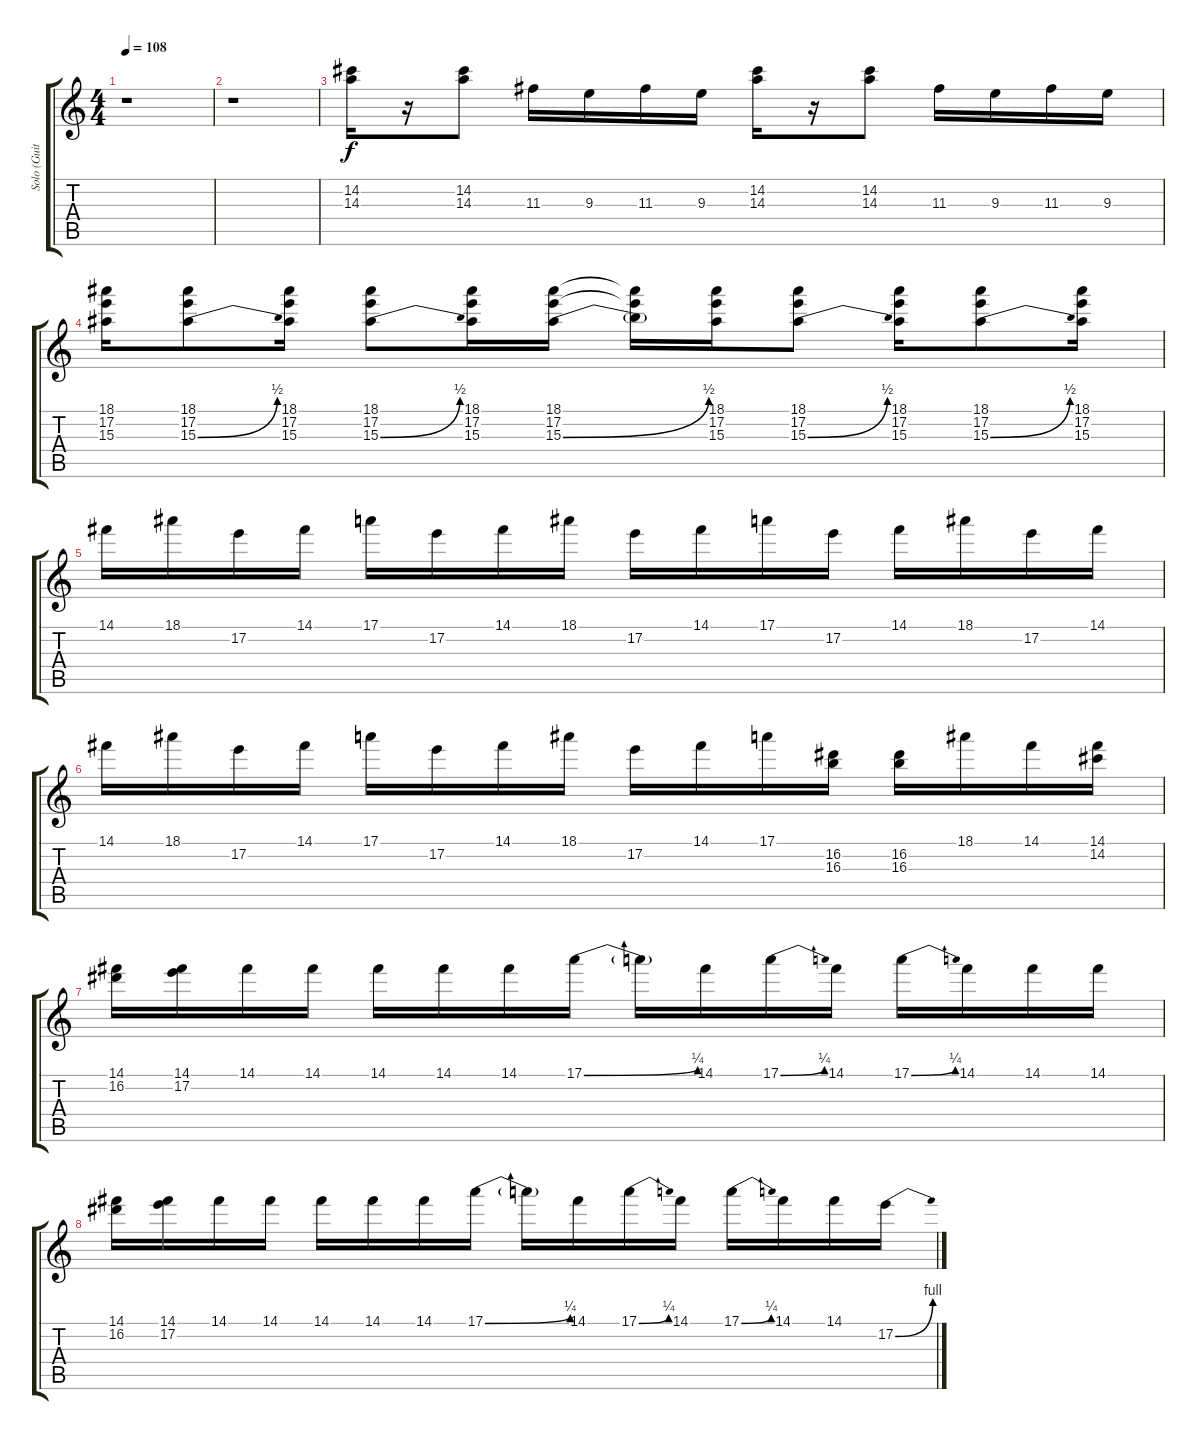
\track ("Solo (Guitar 2)" "Solo (Guit") {instrument overdrivenguitar}
\staff {score tabs}
\tuning (E4 B3 G3 D3 A2 E2) {hide}
\ts (4 4)
\tempo 108
\clef g2
\ks c
r.1{dy f} |
r.1 |
(14.2 14.3).16 r.16 (14.2 14.3).8 11.3.16 9.3.16 11.3.16 9.3.16 (14.2 14.3).16 r.16 (14.2 14.3).8 11.3.16 9.3.16 11.3.16 9.3.16 |
(18.1 17.2 15.3).16 (18.1 17.2 15.3{be (bend 0 0 60 2)}).8 (18.1 17.2 15.3).16 (18.1 17.2 15.3{be (bend 0 0 60 2)}).8 (18.1 17.2 15.3).16 (18.1 17.2 15.3{be (bend 0 0 60 2)}).16 (18.1{t} 17.2{t} 15.3{t}).16 (18.1 17.2 15.3).16 (18.1 17.2 15.3{be (bend 0 0 60 2)}).8 (18.1 17.2 15.3).16 (18.1 17.2 15.3{be (bend 0 0 60 2)}).8 (18.1 17.2 15.3).16 |
14.1.16 18.1.16 17.2.16 14.1.16 17.1.16 17.2.16 14.1.16 18.1.16 17.2.16 14.1.16 17.1.16 17.2.16 14.1.16 18.1.16 17.2.16 14.1.16 |
14.1.16 18.1.16 17.2.16 14.1.16 17.1.16 17.2.16 14.1.16 18.1.16 17.2.16 14.1.16 17.1.16 (16.2 16.3).16 (16.2 16.3).16 18.1.16 14.1.16 (14.1 14.2).16 |
(14.1 16.2).16 (14.1 17.2).16 14.1.16 14.1.16 14.1.16 14.1.16 14.1.16 17.1{be (bend 0 0 60 1)}.16 17.1{t}.16 14.1.16 17.1{be (bend 0 0 60 1)}.16 14.1.16 17.1{be (bend 0 0 60 1)}.16 14.1.16 14.1.16 14.1.16 |
(14.1 16.2).16 (14.1 17.2).16 14.1.16 14.1.16 14.1.16 14.1.16 14.1.16 17.1{be (bend 0 0 60 1)}.16 17.1{t}.16 14.1.16 17.1{be (bend 0 0 60 1)}.16 14.1.16 17.1{be (bend 0 0 60 1)}.16 14.1.16 14.1.16 17.2{be (bend 0 0 60 4)}.16
